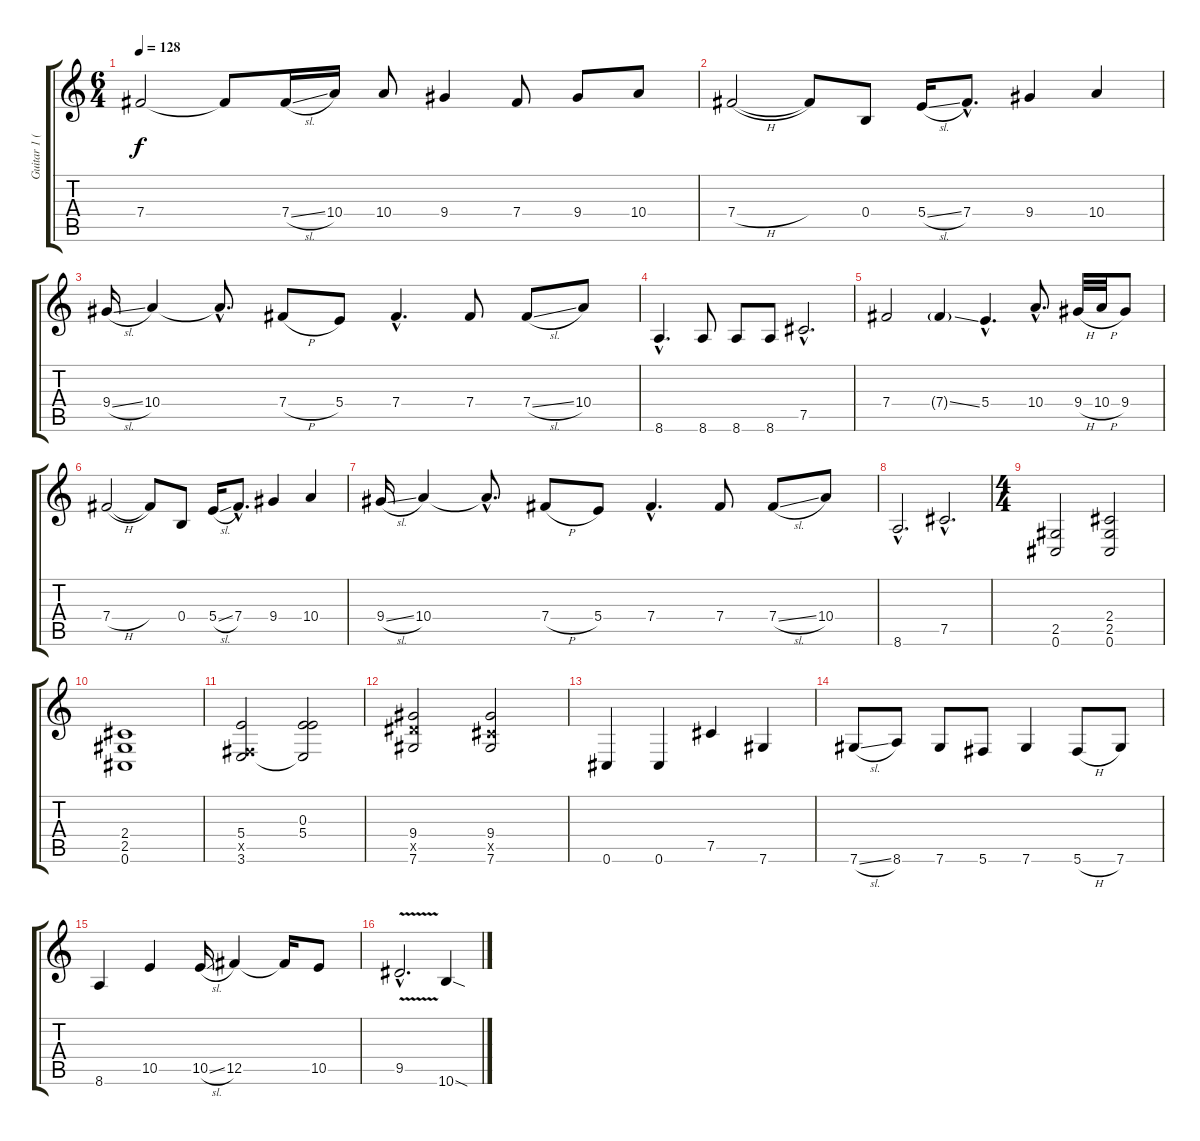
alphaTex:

\track ("Guitar 1 (Distortion)" "Guitar 1 (") {instrument distortionguitar}
\staff {score tabs}
\tuning (Db4 Ab3 E3 B2 Gb2 Db2) {hide}
\ts (6 4)
\tempo 128
\clef g2
\ks c
7.4.2{dy f} 7.4{t}.8 7.4{sl}.16 10.4.16 10.4.8 9.4.4 7.4.8 9.4.8 10.4.8 |
7.4{h}.2 7.4{t}.8 0.4.8 5.4{sl}.16 7.4{hac}.8{d} 9.4.4 10.4.4 |
9.4{sl}.16 10.4.4 10.4{hac t}.8{d} 7.4{h}.8 5.4.8 7.4{hac}.4{d} 7.4.8 7.4{sl}.8 10.4.8 |
8.6{hac}.4{d} 8.6.8 8.6.8 8.6.8 7.5{hac}.2{d} |
7.4.2 7.4{ss g}.4 5.4{hac}.4{d} 10.4{hac}.8{d} 9.4{h}.32 10.4{h}.32 9.4.8 |
7.4{h}.2 7.4{t}.8 0.4.8 5.4{sl}.16 7.4{hac}.8{d} 9.4.4 10.4.4 |
9.4{sl}.16 10.4.4 10.4{hac t}.8{d} 7.4{h}.8 5.4.8 7.4{hac}.4{d} 7.4.8 7.4{sl}.8 10.4.8 |
8.6{hac}.2{d} 7.5{hac}.2{d} |
\ts (4 4)
(2.5 0.6).2 (2.4 2.5 0.6).2 |
(2.4 2.5 0.6).1 |
(5.4 0.5{x} 3.6).2 (0.3 5.4 3.6{t}).2 |
(9.4 9.5{x} 7.6).2 (9.4 7.5{x} 7.6).2 |
0.6.4 0.6.4 7.5.4 7.6.4 |
7.6{sl}.8 8.6.8 7.6.8 5.6.8 7.6.4 5.6{h}.8 7.6.8 |
8.6.4 10.5.4 10.5{sl}.16 12.5.4 12.5{t}.16 10.5.8 |
9.5{v hac}.2{d} 10.6{sod}.4
